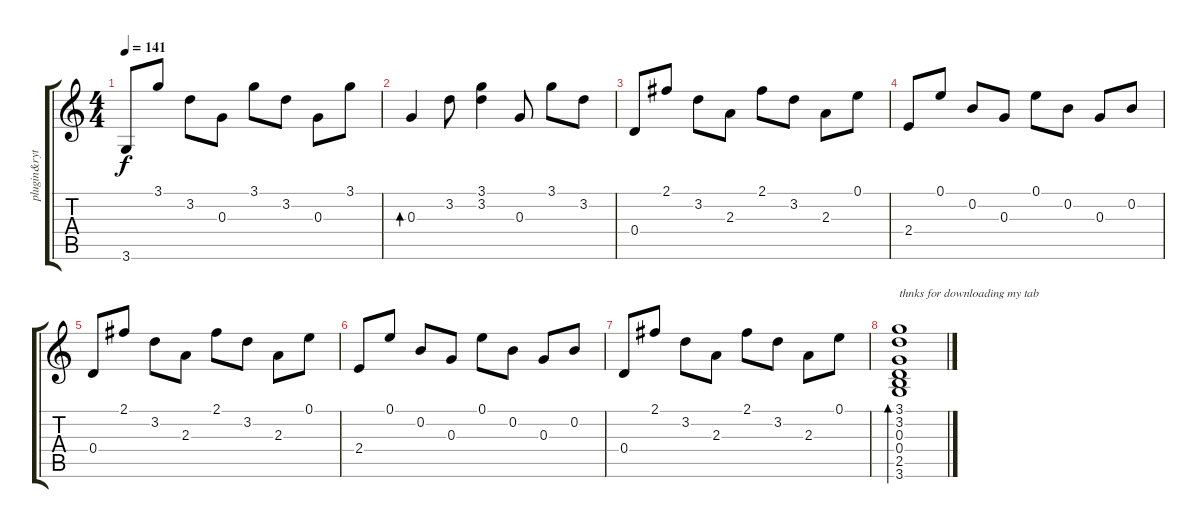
\track ("plugin&rythm(SARUN)" "plugin&ryt") {instrument acousticguitarsteel}
\staff {score tabs}
\tuning (E4 B3 G3 D3 A2 E2) {hide}
\ts (4 4)
\tempo 141
\clef g2
\ks c
3.6.8{dy f} 3.1.8 3.2.8 0.3.8 3.1.8 3.2.8 0.3.8 3.1.8 |
0.3.4{bd 30} 3.2.8 (3.1 3.2).4 0.3.8 3.1.8 3.2.8 |
0.4.8 2.1.8 3.2.8 2.3.8 2.1.8 3.2.8 2.3.8 0.1.8 |
2.4.8 0.1.8 0.2.8 0.3.8 0.1.8 0.2.8 0.3.8 0.2.8 |
0.4.8 2.1.8 3.2.8 2.3.8 2.1.8 3.2.8 2.3.8 0.1.8 |
2.4.8 0.1.8 0.2.8 0.3.8 0.1.8 0.2.8 0.3.8 0.2.8 |
0.4.8 2.1.8 3.2.8 2.3.8 2.1.8 3.2.8 2.3.8 0.1.8 |
(3.1 3.2 0.3 0.4 2.5 3.6).1{bd 480 txt "thnks for downloading my tab"}
